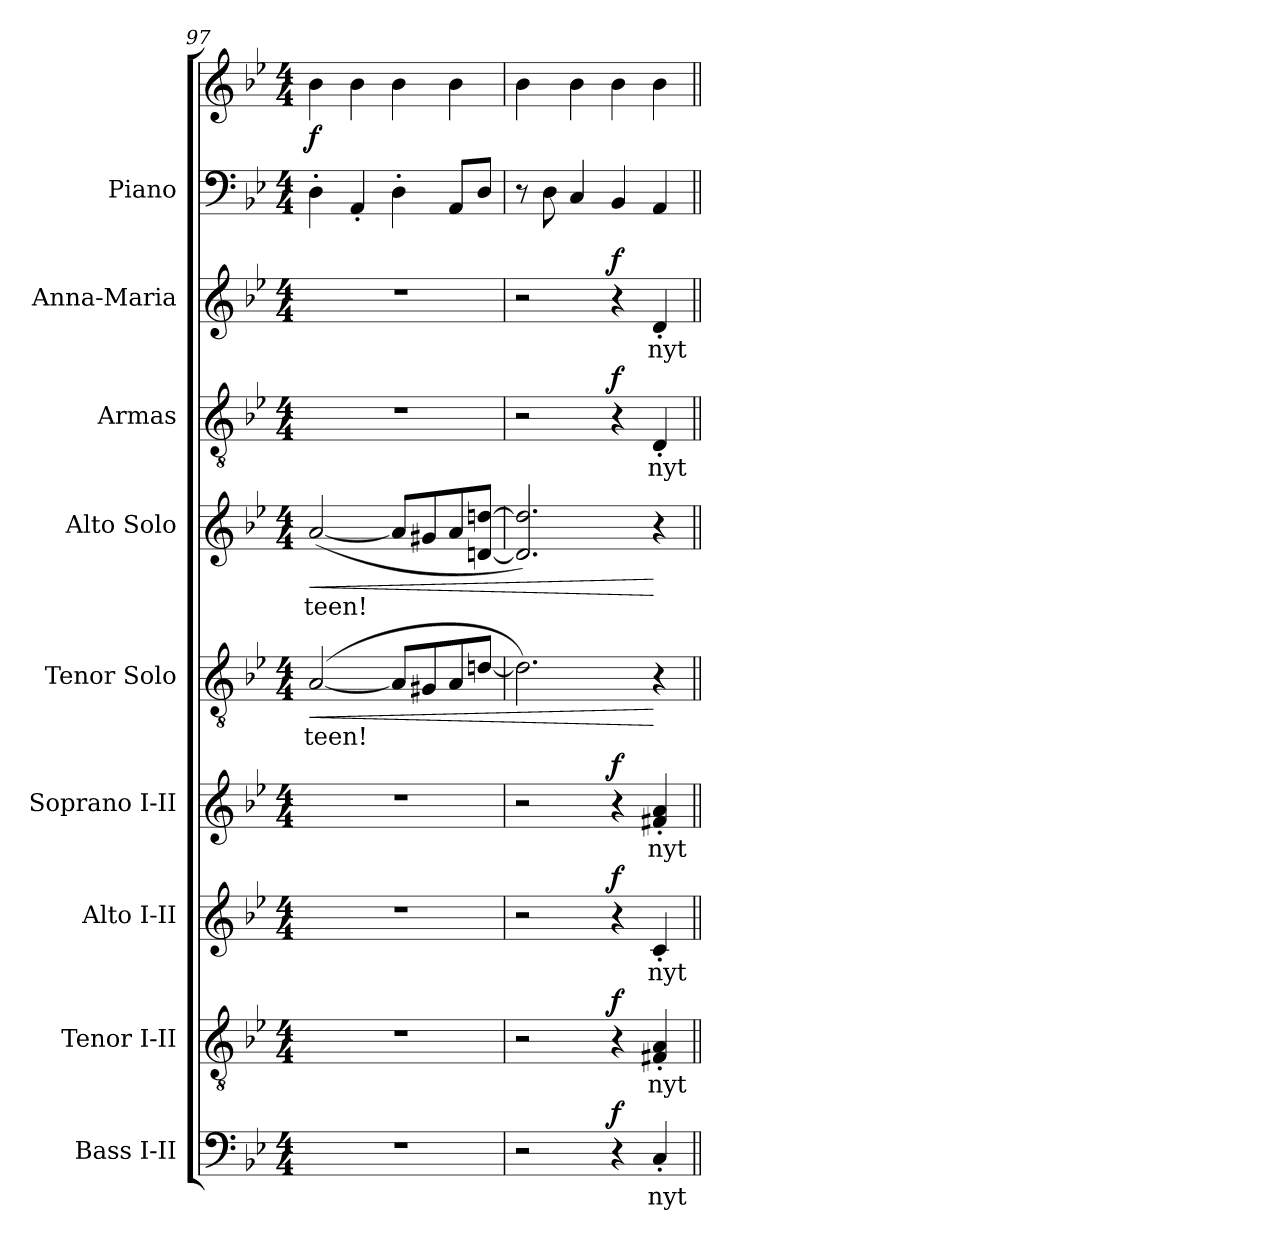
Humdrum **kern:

**kern	**text	**dynam	**kern	**text	**dynam	**kern	**text	**dynam	**kern	**text	**dynam	**kern	**text	**dynam	**kern	**text	**dynam	**kern	**text	**dynam	**kern	**text	**dynam	**kern	**kern	**dynam
*part9	*part9	*part9	*part8	*part8	*part8	*part7	*part7	*part7	*part6	*part6	*part6	*part5	*part5	*part5	*part4	*part4	*part4	*part3	*part3	*part3	*part2	*part2	*part2	*part1	*part1	*part1
*staff10	*staff10	*staff10	*staff9	*staff9	*staff9	*staff8	*staff8	*staff8	*staff7	*staff7	*staff7	*staff6	*staff6	*staff6	*staff5	*staff5	*staff5	*staff4	*staff4	*staff4	*staff3	*staff3	*staff3	*staff2	*staff1	*staff1/2
*I"Bass I-II	*	*	*I"Tenor I-II	*	*	*I"Alto I-II	*	*	*I"Soprano I-II	*	*	*I"Tenor Solo	*	*	*I"Alto Solo	*	*	*I"Armas	*	*	*I"Anna-Maria	*	*	*I"Piano	*	*
*I'B.	*	*	*I'T.	*	*	*I'A.	*	*	*I'S.	*	*	*I'T. Solo	*	*	*I'A. Solo	*	*	*I'Armas	*	*	*I'A-M	*	*	*I'Pno.	*	*
!!LO:LB:g=z
*clefF4	*	*	*clefGv2	*	*	*clefG2	*	*	*clefG2	*	*	*clefGv2	*	*	*clefG2	*	*	*clefGv2	*	*	*clefG2	*	*	*clefF4	*clefG2	*
*	*	*	*ITrd7c12	*	*	*	*	*	*	*	*	*ITrd7c12	*	*	*	*	*	*ITrd7c12	*	*	*	*	*	*	*	*
*k[b-e-]	*	*	*k[b-e-]	*	*	*k[b-e-]	*	*	*k[b-e-]	*	*	*k[b-e-]	*	*	*k[b-e-]	*	*	*k[b-e-]	*	*	*k[b-e-]	*	*	*k[b-e-]	*k[b-e-]	*
*B-:	*	*	*B-:	*	*	*B-:	*	*	*B-:	*	*	*B-:	*	*	*B-:	*	*	*B-:	*	*	*B-:	*	*	*B-:	*B-:	*
*M4/4	*	*	*M4/4	*	*	*M4/4	*	*	*M4/4	*	*	*M4/4	*	*	*M4/4	*	*	*M4/4	*	*	*M4/4	*	*	*M4/4	*M4/4	*
=97	=97	=97	=97	=97	=97	=97	=97	=97	=97	=97	=97	=97	=97	=97	=97	=97	=97	=97	=97	=97	=97	=97	=97	=97	=97	=97
!	!	!	!	!	!	!	!	!	!	!	!	!	!LO:LY:b:color=#000000	!LO:HP:b	!	!	!	!	!	!	!	!	!	!	!	!
!	!	!	!	!	!	!	!	!	!	!	!	!	!	!	!	!LO:LY:b:color=#000000	!LO:HP:b	!	!	!	!	!	!	!	!	!
1r	.	.	1r	.	.	1r	.	.	1r	.	.	([<2AAi/	-teen!	<	([<2ai/	-teen!	<	1r	.	.	1r	.	.	4D'i\	4b-i	f
.	.	.	.	.	.	.	.	.	.	.	.	.	.	.	.	.	.	.	.	.	.	.	.	4AA'i/	4b-i	.
.	.	.	.	.	.	.	.	.	.	.	.	8AAi/L]	.	.	8ai/L]	.	.	.	.	.	.	.	.	4D'i\	4b-i	.
.	.	.	.	.	.	.	.	.	.	.	.	8GG#Xi/	.	.	8g#Xi/	.	.	.	.	.	.	.	.	.	.	.
.	.	.	.	.	.	.	.	.	.	.	.	8AAi/	.	.	8ai/	.	.	.	.	.	.	.	.	8AAi/L	4b-i	.
.	.	.	.	.	.	.	.	.	.	.	.	[<8Dni/J	.	.	[<8dni/ [>8ddniJ	.	.	.	.	.	.	.	.	8Di/J	.	.
=98	=98	=98	=98	=98	=98	=98	=98	=98	=98	=98	=98	=98	=98	=98	=98	=98	=98	=98	=98	=98	=98	=98	=98	=98	=98	=98
2r	.	.	2r	.	.	2r	.	.	2r	.	.	2.Di\])	.	.	2.di/] 2.ddi])	.	.	2r	.	.	2r	.	.	8r	4b-i	.
.	.	.	.	.	.	.	.	.	.	.	.	.	.	.	.	.	.	.	.	.	.	.	.	8Di\	.	.
.	.	.	.	.	.	.	.	.	.	.	.	.	.	.	.	.	.	.	.	.	.	.	.	4Ci/	4b-i	.
4r	.	f	4r	.	f	4r	.	f	4r	.	f	.	.	.	.	.	.	4r	.	f	4r	.	f	4BB-i/	4b-i	.
!	!LO:LY:b:color=#000000	!	!	!	!	!	!	!	!	!	!	!	!	!	!	!	!	!	!	!	!	!	!	!	!	!
!	!	!	!	!LO:LY:b:color=#000000	!	!	!	!	!	!	!	!	!	!	!	!	!	!	!	!	!	!	!	!	!	!
!	!	!	!	!	!	!	!LO:LY:b:color=#000000	!	!	!	!	!	!	!	!	!	!	!	!	!	!	!	!	!	!	!
!	!	!	!	!	!	!	!	!	!	!LO:LY:b:color=#000000	!	!	!	!	!	!	!	!	!	!	!	!	!	!	!	!
!	!	!	!	!	!	!	!	!	!	!	!	!	!	!	!	!	!	!	!LO:LY:b:color=#000000	!	!	!	!	!	!	!
!	!	!	!	!	!	!	!	!	!	!	!	!	!	!	!	!	!	!	!	!	!	!LO:LY:b:color=#000000	!	!	!	!
4C'i/	nyt	.	4FF#Xi/' 4AAi'	nyt	.	4c'i/	nyt	.	4f#Xi/' 4ai'	nyt	.	4r	.	[	4r	.	[	4DD'i/	nyt	.	4d'i/	nyt	.	4AAi/	4b-i	.
=||	=||	=||	=||	=||	=||	=||	=||	=||	=||	=||	=||	=||	=||	=||	=||	=||	=||	=||	=||	=||	=||	=||	=||	=||	=||	=||
*-	*-	*-	*-	*-	*-	*-	*-	*-	*-	*-	*-	*-	*-	*-	*-	*-	*-	*-	*-	*-	*-	*-	*-	*-	*-	*-
